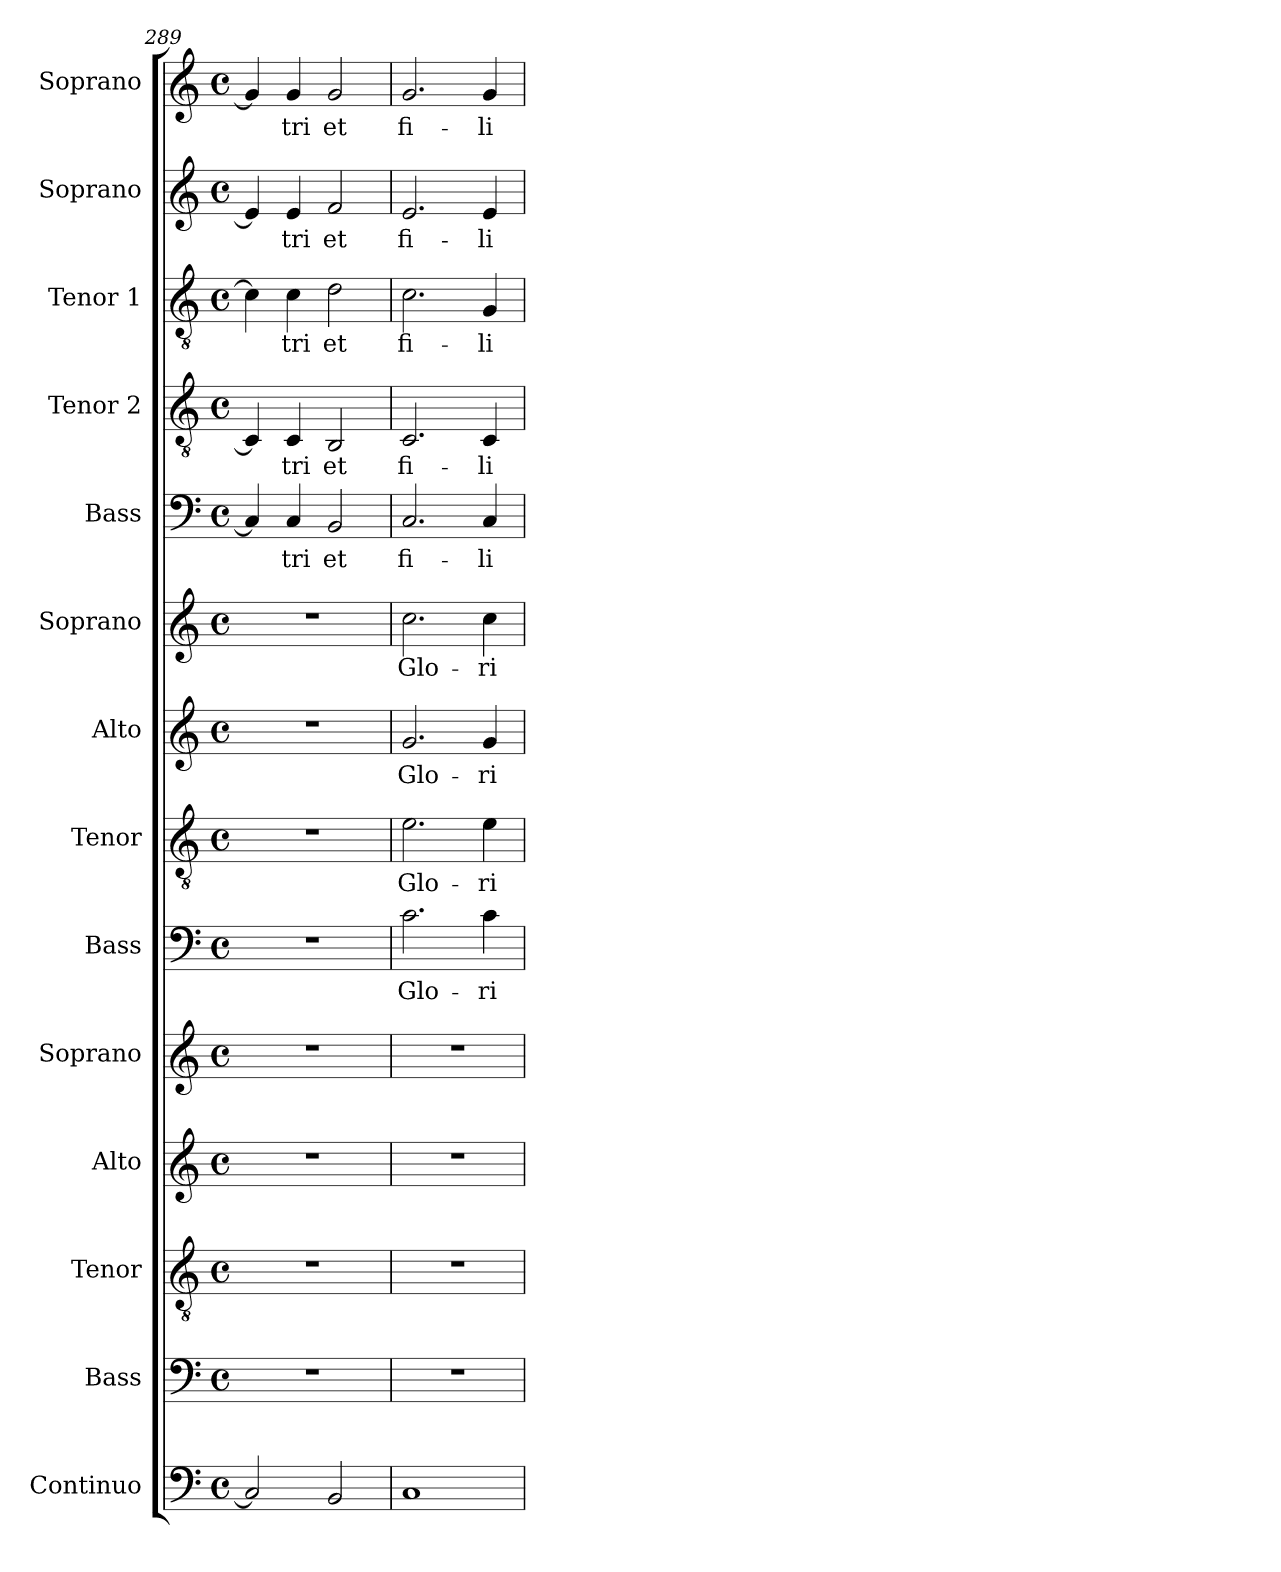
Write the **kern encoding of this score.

**kern	**kern	**kern	**kern	**kern	**kern	**text	**kern	**text	**kern	**text	**kern	**text	**kern	**text	**kern	**text	**kern	**text	**kern	**text	**kern	**text
*part14	*part13	*part12	*part11	*part10	*part9	*part9	*part8	*part8	*part7	*part7	*part6	*part6	*part5	*part5	*part4	*part4	*part3	*part3	*part2	*part2	*part1	*part1
*staff14	*staff13	*staff12	*staff11	*staff10	*staff9	*staff9	*staff8	*staff8	*staff7	*staff7	*staff6	*staff6	*staff5	*staff5	*staff4	*staff4	*staff3	*staff3	*staff2	*staff2	*staff1	*staff1
*I"Continuo	*I"Bass	*I"Tenor	*I"Alto	*I"Soprano	*I"Bass	*	*I"Tenor	*	*I"Alto	*	*I"Soprano	*	*I"Bass	*	*I"Tenor 2	*	*I"Tenor 1	*	*I"Soprano	*	*I"Soprano	*
*I'Cont.	*I'B.	*I'T.	*I'A.	*I'S.	*I'B.	*	*I'T.	*	*I'A.	*	*I'S.	*	*I'B.	*	*I'T2.	*	*I'T1.	*	*I'S.	*	*I'S.	*
*clefF4	*clefF4	*clefGv2	*clefG2	*clefG2	*clefF4	*	*clefGv2	*	*clefG2	*	*clefG2	*	*clefF4	*	*clefGv2	*	*clefGv2	*	*clefG2	*	*clefG2	*
*	*	*ITrd7c12	*	*	*	*	*ITrd7c12	*	*	*	*	*	*	*	*ITrd7c12	*	*ITrd7c12	*	*	*	*	*
*k[]	*k[]	*k[]	*k[]	*k[]	*k[]	*	*k[]	*	*k[]	*	*k[]	*	*k[]	*	*k[]	*	*k[]	*	*k[]	*	*k[]	*
*C:	*C:	*C:	*C:	*C:	*C:	*	*C:	*	*C:	*	*C:	*	*C:	*	*C:	*	*C:	*	*C:	*	*C:	*
*M4/4	*M4/4	*M4/4	*M4/4	*M4/4	*M4/4	*	*M4/4	*	*M4/4	*	*M4/4	*	*M4/4	*	*M4/4	*	*M4/4	*	*M4/4	*	*M4/4	*
*met(c)	*met(c)	*met(c)	*met(c)	*met(c)	*met(c)	*	*met(c)	*	*met(c)	*	*met(c)	*	*met(c)	*	*met(c)	*	*met(c)	*	*met(c)	*	*met(c)	*
=289	=289	=289	=289	=289	=289	=289	=289	=289	=289	=289	=289	=289	=289	=289	=289	=289	=289	=289	=289	=289	=289	=289
2Ci/]	1r	1r	1r	1r	1r	.	1r	.	1r	.	1r	.	4Ci/]	.	4CCi/]	.	4Ci\]	.	4ei/]	.	4gi/]	.
!	!	!	!	!	!	!	!	!	!	!	!	!	!	!LO:LY:b:color=#000000	!	!	!	!	!	!	!	!
!	!	!	!	!	!	!	!	!	!	!	!	!	!	!	!	!LO:LY:b:color=#000000	!	!	!	!	!	!
!	!	!	!	!	!	!	!	!	!	!	!	!	!	!	!	!	!	!LO:LY:b:color=#000000	!	!	!	!
!	!	!	!	!	!	!	!	!	!	!	!	!	!	!	!	!	!	!	!	!LO:LY:b:color=#000000	!	!
!	!	!	!	!	!	!	!	!	!	!	!	!	!	!	!	!	!	!	!	!	!	!LO:LY:b:color=#000000
.	.	.	.	.	.	.	.	.	.	.	.	.	4Ci/	-tri	4CCi/	-tri	4Ci\	-tri	4ei/	-tri	4gi/	-tri
!	!	!	!	!	!	!	!	!	!	!	!	!	!	!LO:LY:b:color=#000000	!	!	!	!	!	!	!	!
!	!	!	!	!	!	!	!	!	!	!	!	!	!	!	!	!LO:LY:b:color=#000000	!	!	!	!	!	!
!	!	!	!	!	!	!	!	!	!	!	!	!	!	!	!	!	!	!LO:LY:b:color=#000000	!	!	!	!
!	!	!	!	!	!	!	!	!	!	!	!	!	!	!	!	!	!	!	!	!LO:LY:b:color=#000000	!	!
!	!	!	!	!	!	!	!	!	!	!	!	!	!	!	!	!	!	!	!	!	!	!LO:LY:b:color=#000000
2BBi/	.	.	.	.	.	.	.	.	.	.	.	.	2BBi/	et	2BBBi/	et	2Di\	et	2fi/	et	2gi/	et
=290	=290	=290	=290	=290	=290	=290	=290	=290	=290	=290	=290	=290	=290	=290	=290	=290	=290	=290	=290	=290	=290	=290
!	!	!	!	!	!	!LO:LY:b:color=#000000	!	!	!	!	!	!	!	!	!	!	!	!	!	!	!	!
!	!	!	!	!	!	!	!	!LO:LY:b:color=#000000	!	!	!	!	!	!	!	!	!	!	!	!	!	!
!	!	!	!	!	!	!	!	!	!	!LO:LY:b:color=#000000	!	!	!	!	!	!	!	!	!	!	!	!
!	!	!	!	!	!	!	!	!	!	!	!	!LO:LY:b:color=#000000	!	!	!	!	!	!	!	!	!	!
!	!	!	!	!	!	!	!	!	!	!	!	!	!	!LO:LY:b:color=#000000	!	!	!	!	!	!	!	!
!	!	!	!	!	!	!	!	!	!	!	!	!	!	!	!	!LO:LY:b:color=#000000	!	!	!	!	!	!
!	!	!	!	!	!	!	!	!	!	!	!	!	!	!	!	!	!	!LO:LY:b:color=#000000	!	!	!	!
!	!	!	!	!	!	!	!	!	!	!	!	!	!	!	!	!	!	!	!	!LO:LY:b:color=#000000	!	!
!	!	!	!	!	!	!	!	!	!	!	!	!	!	!	!	!	!	!	!	!	!	!LO:LY:b:color=#000000
1Ci	1r	1r	1r	1r	2.ci\	Glo-	2.Ei\	Glo-	2.gi/	Glo-	2.cci\	Glo-	2.Ci/	fi-	2.CCi/	fi-	2.Ci\	fi-	2.ei/	fi-	2.gi/	fi-
!	!	!	!	!	!	!LO:LY:b:color=#000000	!	!	!	!	!	!	!	!	!	!	!	!	!	!	!	!
!	!	!	!	!	!	!	!	!LO:LY:b:color=#000000	!	!	!	!	!	!	!	!	!	!	!	!	!	!
!	!	!	!	!	!	!	!	!	!	!LO:LY:b:color=#000000	!	!	!	!	!	!	!	!	!	!	!	!
!	!	!	!	!	!	!	!	!	!	!	!	!LO:LY:b:color=#000000	!	!	!	!	!	!	!	!	!	!
!	!	!	!	!	!	!	!	!	!	!	!	!	!	!LO:LY:b:color=#000000	!	!	!	!	!	!	!	!
!	!	!	!	!	!	!	!	!	!	!	!	!	!	!	!	!LO:LY:b:color=#000000	!	!	!	!	!	!
!	!	!	!	!	!	!	!	!	!	!	!	!	!	!	!	!	!	!LO:LY:b:color=#000000	!	!	!	!
!	!	!	!	!	!	!	!	!	!	!	!	!	!	!	!	!	!	!	!	!LO:LY:b:color=#000000	!	!
!	!	!	!	!	!	!	!	!	!	!	!	!	!	!	!	!	!	!	!	!	!	!LO:LY:b:color=#000000
.	.	.	.	.	4ci\	-ri-	4Ei\	-ri-	4gi/	-ri-	4cci\	-ri-	4Ci/	-li-	4CCi/	-li-	4GGi/	-li-	4ei/	-li-	4gi/	-li-
=	=	=	=	=	=	=	=	=	=	=	=	=	=	=	=	=	=	=	=	=	=	=
*-	*-	*-	*-	*-	*-	*-	*-	*-	*-	*-	*-	*-	*-	*-	*-	*-	*-	*-	*-	*-	*-	*-
